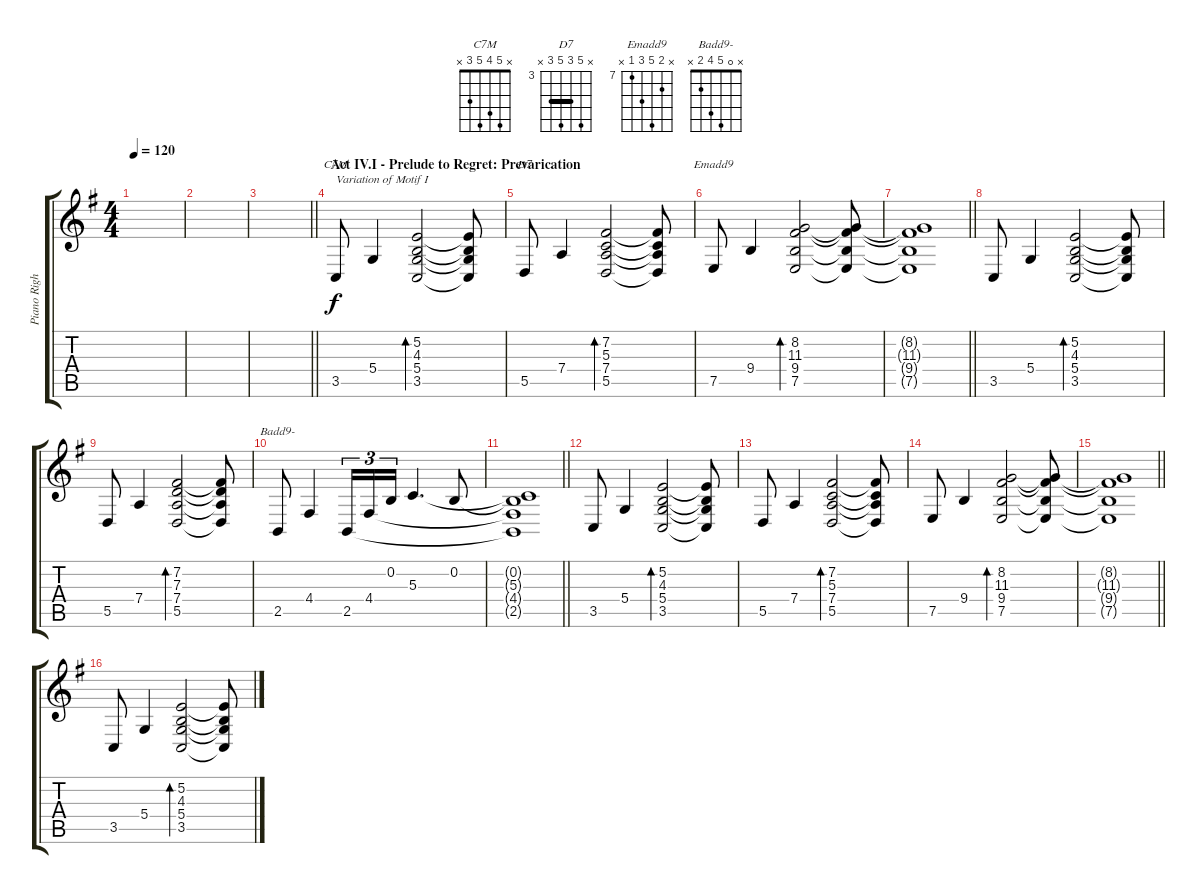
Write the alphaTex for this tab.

\track ("Piano Right Standard" "Piano Righ") {instrument acousticgrandpiano}
\staff {score tabs}
\tuning (E4 B3 G3 D3 A2 E2) {hide}
\chord ("C7M" x 5 4 5 3 x)
\chord ("D7" x 7 5 7 5 x) {firstfret 3 barre 5}
\chord ("Emadd9" x 8 11 9 7 x) {firstfret 7}
\chord ("Badd9-" x 0 5 4 2 x)
\ts (4 4)
\tempo 120
\clef g2
\ks eminor
|
|
\barLineRight lightlight
|
\section ("" "Act IV.I - Prelude to Regret: Prevarication")
3.5.8{ch "C7M" txt "Variation of Motif I" volume 14} 5.4.4 (5.2 4.3 5.4 3.5).2{bd 480} (5.2{t} 4.3{t} 5.4{t} 3.5{t}).8 |
5.5.8{ch "D7"} 7.4.4 (7.2 5.3 7.4 5.5).2{bd 480} (7.2{t} 5.3{t} 7.4{t} 5.5{t}).8 |
7.5.8{ch "Emadd9"} 9.4.4 (8.2 11.3 9.4 7.5).2{bd 480} (8.2{t} 11.3{t} 9.4{t} 7.5{t}).8 |
\barLineRight lightlight
(8.2{t} 11.3{t} 9.4{t} 7.5{t}).1 |
3.5.8 5.4.4 (5.2 4.3 5.4 3.5).2{bd 480} (5.2{t} 4.3{t} 5.4{t} 3.5{t}).8 |
5.5.8 7.4.4 (7.2 7.3 7.4 5.5).2{bd 480} (7.2{t} 7.3{t} 7.4{t} 5.5{t}).8 |
2.5.8{ch "Badd9-"} 4.4.4 2.5.16{tu (3 2)} 4.4.16{tu (3 2)} 0.2.16{tu (3 2)} 5.3.4{d} 0.2.8 |
\barLineRight lightlight
(0.2{t} 5.3{t} 4.4{t} 2.5{t}).1 |
3.5.8 5.4.4 (5.2 4.3 5.4 3.5).2{bd 480} (5.2{t} 4.3{t} 5.4{t} 3.5{t}).8 |
5.5.8 7.4.4 (7.2 5.3 7.4 5.5).2{bd 480} (7.2{t} 5.3{t} 7.4{t} 5.5{t}).8 |
7.5.8 9.4.4 (8.2 11.3 9.4 7.5).2{bd 480} (8.2{t} 11.3{t} 9.4{t} 7.5{t}).8 |
\barLineRight lightlight
(8.2{t} 11.3{t} 9.4{t} 7.5{t}).1 |
3.5.8 5.4.4 (5.2 4.3 5.4 3.5).2{bd 480} (5.2{t} 4.3{t} 5.4{t} 3.5{t}).8
